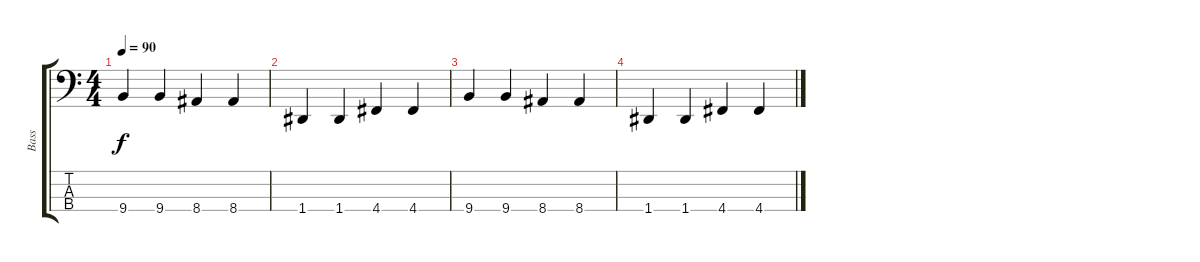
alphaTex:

\track ("Bass" "Bass") {instrument fretlessbass}
\staff {score tabs}
\tuning (G2 D2 A1 D1) {hide}
\ts (4 4)
\tempo 90
\clef f4
\ks c
9.4.4{dy f} 9.4.4 8.4.4 8.4.4 |
1.4.4 1.4.4 4.4.4 4.4.4 |
9.4.4 9.4.4 8.4.4 8.4.4 |
1.4.4 1.4.4 4.4.4 4.4.4
